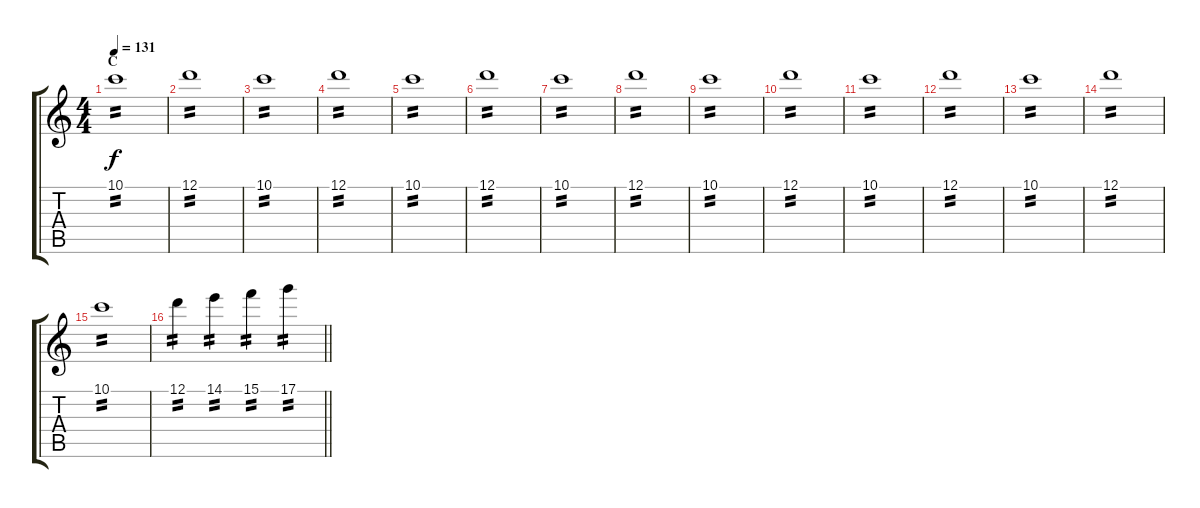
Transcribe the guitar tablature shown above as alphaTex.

\track "" {instrument acousticguitarsteel}
\staff {score tabs}
\tuning (D4 A3 F3 C3 G2 C2) {hide}
\ts (4 4)
\section ("" "C")
\tempo 131
\clef g2
\ks c
10.1.1{tp 2 dy f} |
12.1.1{tp 2} |
10.1.1{tp 2} |
12.1.1{tp 2} |
10.1.1{tp 2} |
12.1.1{tp 2} |
10.1.1{tp 2} |
12.1.1{tp 2} |
10.1.1{tp 2} |
12.1.1{tp 2} |
10.1.1{tp 2} |
12.1.1{tp 2} |
10.1.1{tp 2} |
12.1.1{tp 2} |
10.1.1{tp 2} |
\barLineRight lightlight
12.1.4{tp 2} 14.1.4{tp 2} 15.1.4{tp 2} 17.1.4{tp 2}
